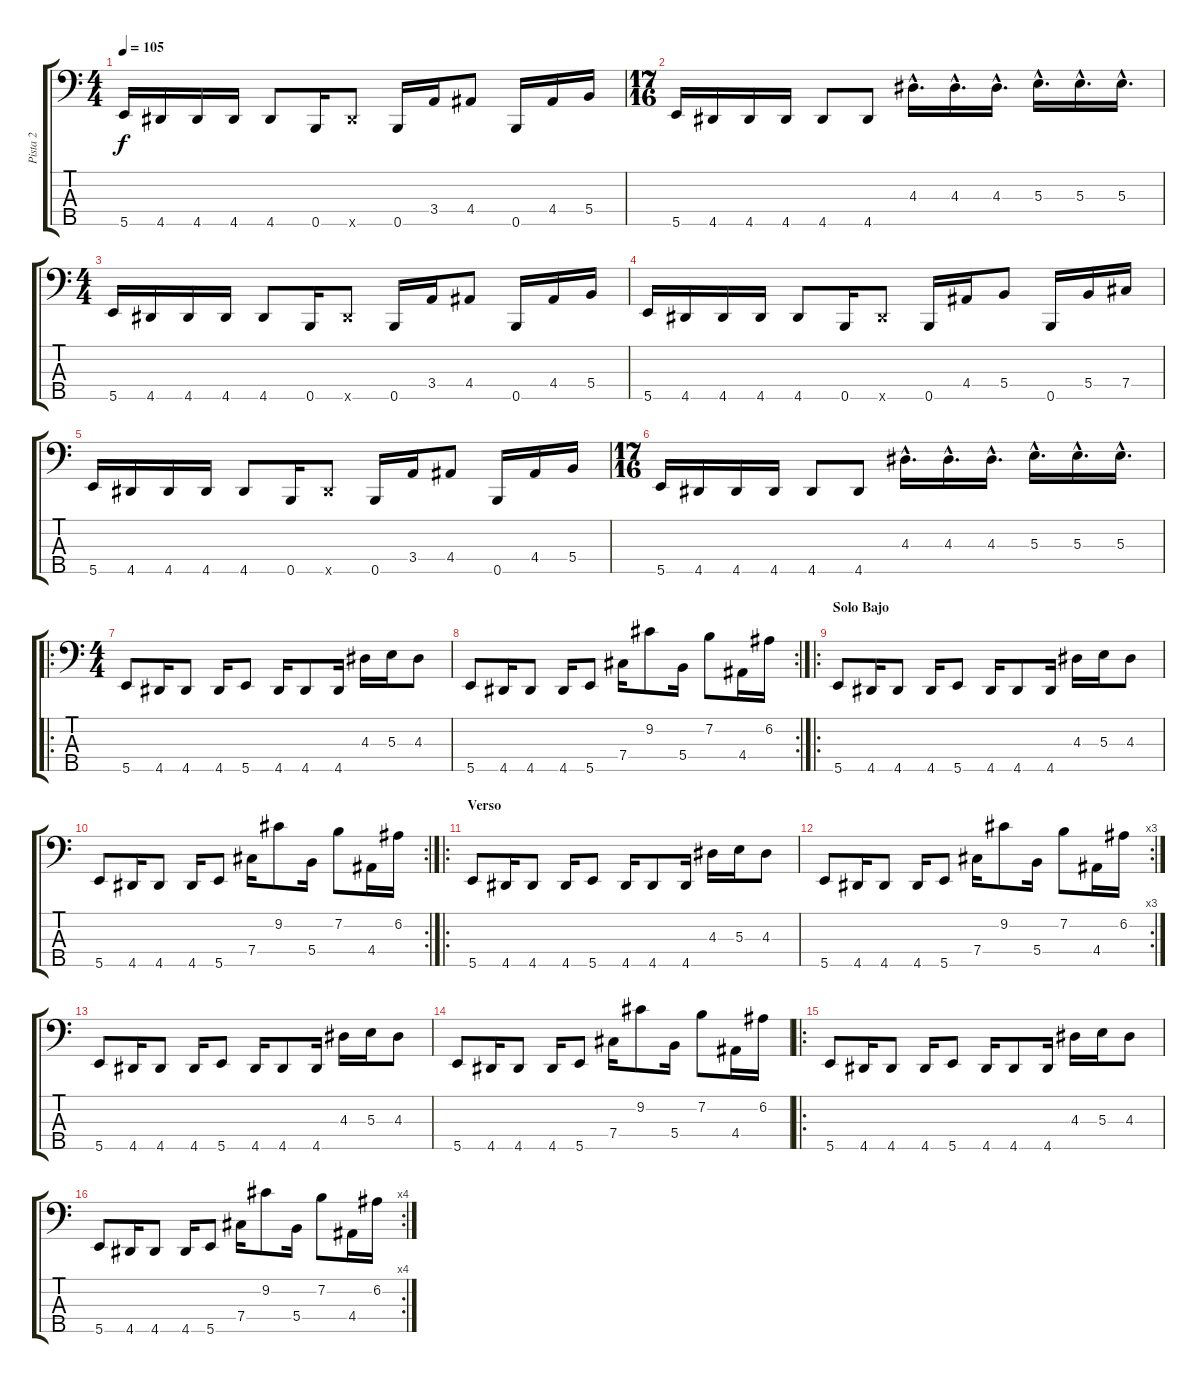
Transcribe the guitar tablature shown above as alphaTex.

\track ("Pista 2" "Pista 2") {instrument slapbass1}
\staff {score tabs}
\tuning (Ab2 E2 B1 Gb1 B0) {hide}
\ts (4 4)
\tempo 105
\clef f4
\ks c
5.5.16{dy f} 4.5.16 4.5.16 4.5.16 4.5.8 0.5.16 4.5{x}.8 0.5.16 3.4.16 4.4.8 0.5.16 4.4.16 5.4.16 |
\ts (17 16)
5.5.16 4.5.16 4.5.16 4.5.16 4.5.8 4.5.8 4.3{hac}.16{d} 4.3{hac}.16{d} 4.3{hac}.16{d} 5.3{hac}.16{d} 5.3{hac}.16{d} 5.3{hac}.16{d} |
\ts (4 4)
5.5.16 4.5.16 4.5.16 4.5.16 4.5.8 0.5.16 4.5{x}.8 0.5.16 3.4.16 4.4.8 0.5.16 4.4.16 5.4.16 |
5.5.16 4.5.16 4.5.16 4.5.16 4.5.8 0.5.16 4.5{x}.8 0.5.16 4.4.16 5.4.8 0.5.16 5.4.16 7.4.16 |
5.5.16 4.5.16 4.5.16 4.5.16 4.5.8 0.5.16 4.5{x}.8 0.5.16 3.4.16 4.4.8 0.5.16 4.4.16 5.4.16 |
\ts (17 16)
5.5.16 4.5.16 4.5.16 4.5.16 4.5.8 4.5.8 4.3{hac}.16{d} 4.3{hac}.16{d} 4.3{hac}.16{d} 5.3{hac}.16{d} 5.3{hac}.16{d} 5.3{hac}.16{d} |
\ro
\ts (4 4)
5.5.8 4.5.16 4.5.8 4.5.16 5.5.8 4.5.16 4.5.8 4.5.16 4.3.16 5.3.16 4.3.8 |
\rc 2
5.5.8 4.5.16 4.5.8 4.5.16 5.5.8 7.4.16 9.2.8 5.4.16 7.2.8 4.4.16 6.2.16 |
\ro
\section ("" "Solo Bajo")
5.5.8 4.5.16 4.5.8 4.5.16 5.5.8 4.5.16 4.5.8 4.5.16 4.3.16 5.3.16 4.3.8 |
\rc 2
5.5.8 4.5.16 4.5.8 4.5.16 5.5.8 7.4.16 9.2.8 5.4.16 7.2.8 4.4.16 6.2.16 |
\ro
\section ("" "Verso")
5.5.8 4.5.16 4.5.8 4.5.16 5.5.8 4.5.16 4.5.8 4.5.16 4.3.16 5.3.16 4.3.8 |
\rc 3
5.5.8 4.5.16 4.5.8 4.5.16 5.5.8 7.4.16 9.2.8 5.4.16 7.2.8 4.4.16 6.2.16 |
5.5.8 4.5.16 4.5.8 4.5.16 5.5.8 4.5.16 4.5.8 4.5.16 4.3.16 5.3.16 4.3.8 |
5.5.8 4.5.16 4.5.8 4.5.16 5.5.8 7.4.16 9.2.8 5.4.16 7.2.8 4.4.16 6.2.16 |
\ro
5.5.8 4.5.16 4.5.8 4.5.16 5.5.8 4.5.16 4.5.8 4.5.16 4.3.16 5.3.16 4.3.8 |
\rc 4
5.5.8 4.5.16 4.5.8 4.5.16 5.5.8 7.4.16 9.2.8 5.4.16 7.2.8 4.4.16 6.2.16
